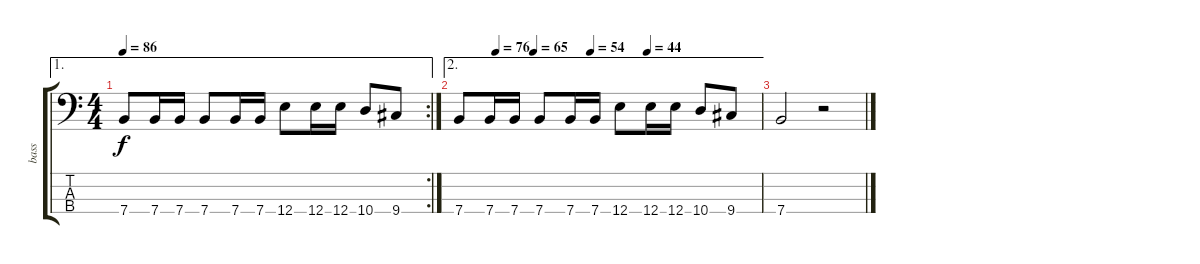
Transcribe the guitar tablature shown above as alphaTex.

\track ("bass" "bass") {instrument electricbasspick}
\staff {score tabs}
\tuning (G2 D2 A1 E1) {hide}
\ae 1
\rc 2
\ts (4 4)
\tempo 86
\clef f4
\ks c
7.4.8{dy f} 7.4.16 7.4.16 7.4.8 7.4.16 7.4.16 12.4.8 12.4.16 12.4.16 10.4.8 9.4.8 |
\ae 2
\tempo (76 0.125)
\tempo (65 0.25)
\tempo (54 0.4375)
\tempo (44 0.625)
7.4.8 7.4.16 7.4.16 7.4.8 7.4.16 7.4.16 12.4.8 12.4.16 12.4.16 10.4.8 9.4.8 |
7.4.2 r.2
